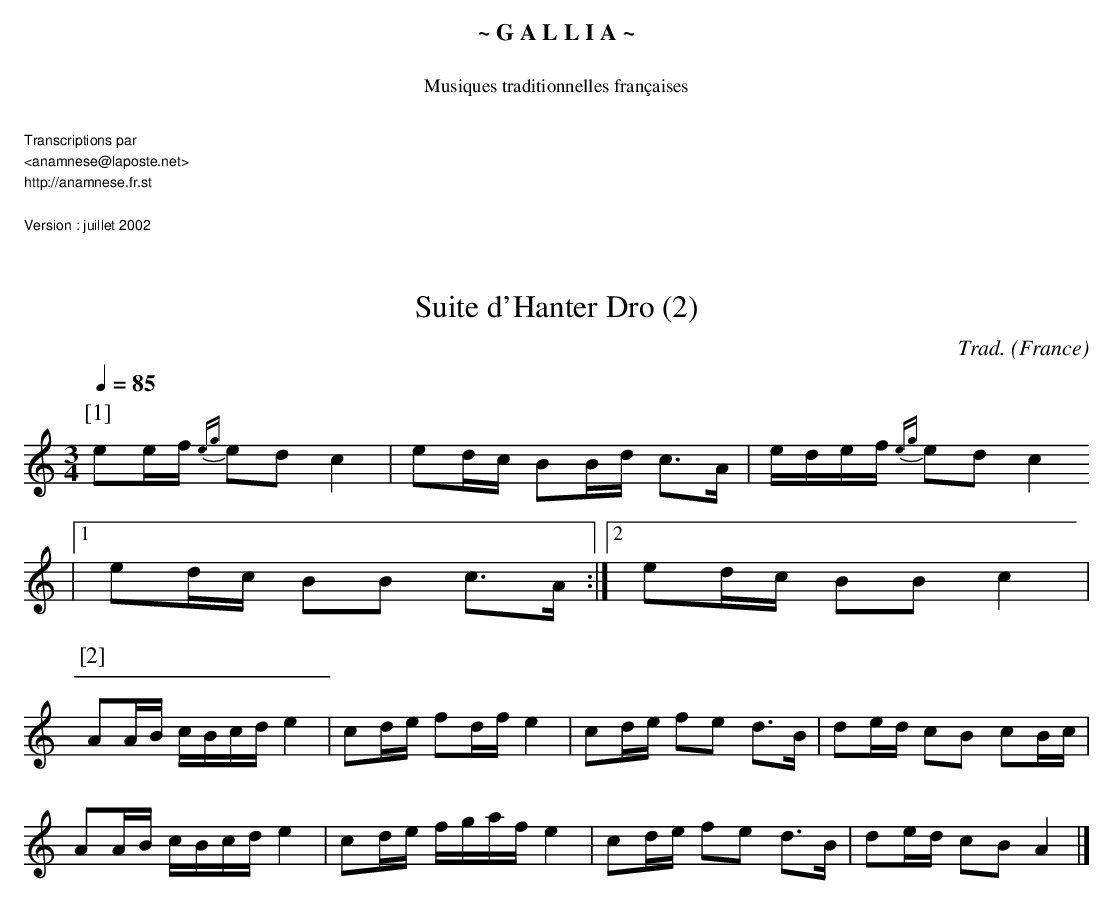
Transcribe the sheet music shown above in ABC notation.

X:1
T:Suite d'Hanter Dro (2)
C:Trad.
O:France
M:3/4
L:1/8
Q:1/4=85
K:C
P:[1]
ee/f/ {eg}ed c2 | ed/c/ BB/d/ c>A | e/d/e/f/ {eg}ed c2
|1 ed/c/ BB c>A :|2 ed/c/ BB c2 |
P:[2]
AA/B/ c/B/c/d/ e2 | cd/e/ fd/f/ e2 | cd/e/ fe d>B | de/d/ cB cB/c/ |
AA/B/ c/B/c/d/ e2 | cd/e/ f/g/a/f/ e2 | cd/e/ fe d>B | de/d/ cB A2 |]
